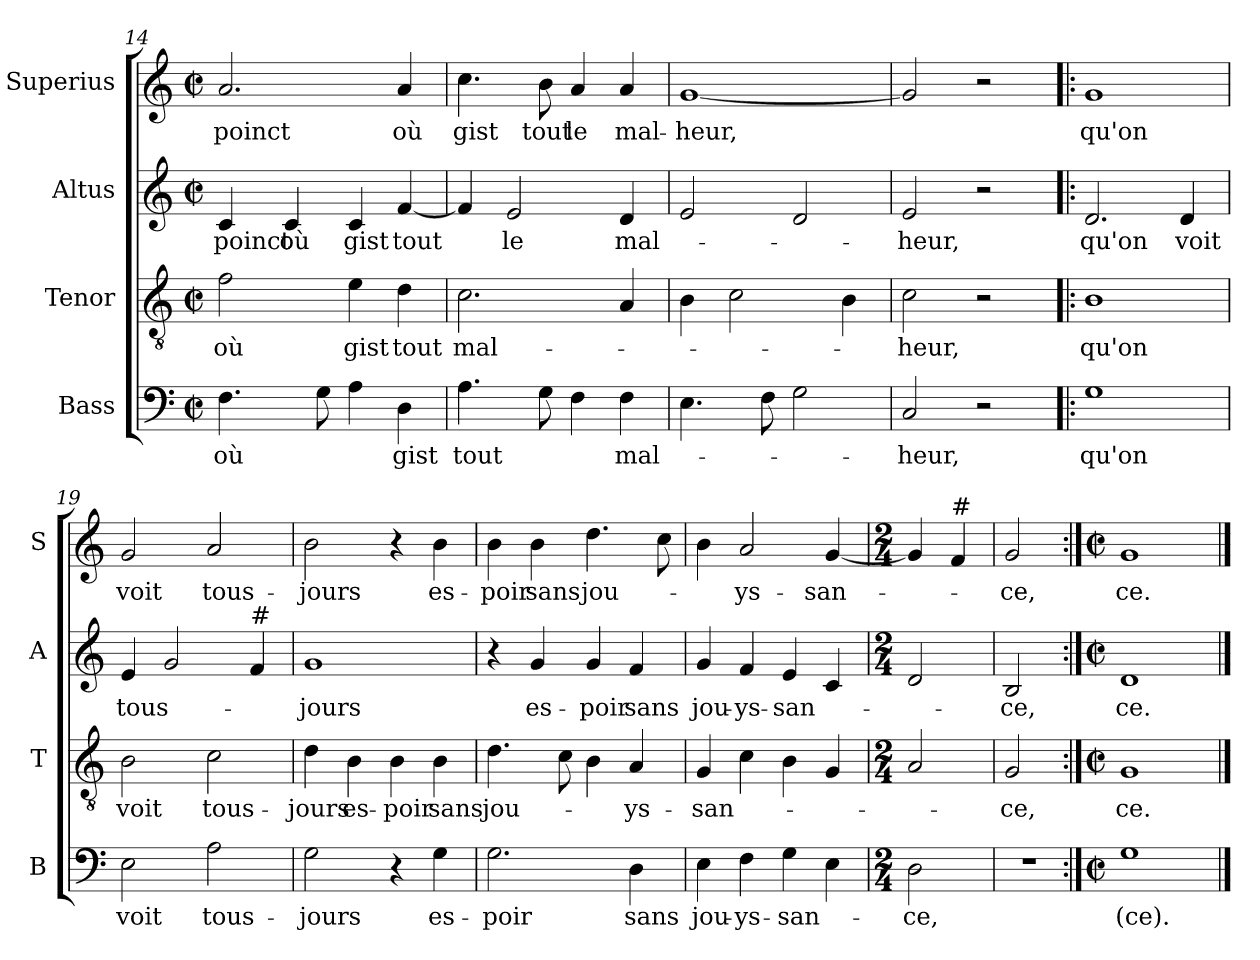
**kern	**text	**kern	**text	**kern	**text	**kern	**text
*part4	*part4	*part3	*part3	*part2	*part2	*part1	*part1
*staff4	*staff4	*staff3	*staff3	*staff2	*staff2	*staff1	*staff1
*I"Bass	*	*I"Tenor	*	*I"Altus	*	*I"Superius	*
*I'B	*	*I'T	*	*I'A	*	*I'S	*
*clefF4	*	*clefGv2	*	*clefG2	*	*clefG2	*
*k[]	*	*k[]	*	*k[]	*	*k[]	*
*C:	*	*C:	*	*C:	*	*C:	*
*M2/2	*	*M2/2	*	*M2/2	*	*M2/2	*
*met(c|)	*	*met(c|)	*	*met(c|)	*	*met(c|)	*
=14	=14	=14	=14	=14	=14	=14	=14
4.F\	où	2f\	où	4c/	poinct	2.a/	poinct
.	.	.	.	4c/	où	.	.
8G\	.	.	.	.	.	.	.
4A\	.	4e\	gist	4c/	gist	.	.
4D\	gist	4d\	tout	[4f/	tout	4a/	où
=15	=15	=15	=15	=15	=15	=15	=15
4.A\	tout	2.c\	mal-	4f/]	.	4.cc\	gist
.	.	.	.	2e/	le	.	.
8G\	.	.	.	.	.	8b\	tout
4F\	.	.	.	.	.	4a/	le
4F\	mal-	4A/	.	4d/	mal-	4a/	mal-
!!LO:PB:g=z
=16	=16	=16	=16	=16	=16	=16	=16
4.E\	.	4B\	.	2e/	.	[1g	-heur,
.	.	2c\	.	.	.	.	.
8F\	.	.	.	.	.	.	.
2G\	.	.	.	2d/	.	.	.
.	.	4B\	.	.	.	.	.
=17	=17	=17	=17	=17	=17	=17	=17
2C/	-heur,	2c\	-heur,	2e/	-heur,	2g/]	.
2r	.	2r	.	2r	.	2r	.
=18!|:	=18!|:	=18!|:	=18!|:	=18!|:	=18!|:	=18!|:	=18!|:
1G	qu'on	1B	qu'on	2.d/	qu'on	1g	qu'on
.	.	.	.	4d/	voit	.	.
=19	=19	=19	=19	=19	=19	=19	=19
2E\	voit	2B\	voit	4e/	tous-	2g/	voit
.	.	.	.	2g/	.	.	.
2A\	tous-	2c\	tous-	.	.	2a/	tous-
!	!	!	!	!LO:TX:a:t=#	!	!	!
.	.	.	.	4f/	.	.	.
=20	=20	=20	=20	=20	=20	=20	=20
2G\	-jours	4d\	-jours	1g	-jours	2b\	-jours
.	.	4B\	es-	.	.	.	.
4r	.	4B\	-poir	.	.	4r	.
4G\	es-	4B\	sans	.	.	4b\	es-
!!LO:LB:g=z
=21	=21	=21	=21	=21	=21	=21	=21
2.G\	-poir	4.d\	jou-	4r	.	4b\	-poir
.	.	.	.	4g/	es-	4b\	sans
.	.	8c\	.	.	.	.	.
.	.	4B\	.	4g/	-poir	4.dd\	jou-
4D\	sans	4A/	-ys-	4f/	sans	.	.
.	.	.	.	.	.	8cc\	.
=22	=22	=22	=22	=22	=22	=22	=22
4E\	jou-	4G/	-san-	4g/	jou-	4b\	.
4F\	-ys-	4c\	.	4f/	-ys-	2a/	-ys-
4G\	-san-	4B\	.	4e/	-san-	.	.
4E\	.	4G/	.	4c/	.	[4g/	-san-
=23	=23	=23	=23	=23	=23	=23	=23
*M2/4	*	*M2/4	*	*M2/4	*	*M2/4	*
2D\	-ce,	2A/	.	2d/	.	4g/]	.
!	!	!	!	!	!	!LO:TX:a:t=#	!
.	.	.	.	.	.	4f/	.
=24	=24	=24	=24	=24	=24	=24	=24
2r	.	2G/	-ce,	2B/	-ce,	2g/	-ce,
=25:|!	=25:|!	=25:|!	=25:|!	=25:|!	=25:|!	=25:|!	=25:|!
*M2/2	*	*M2/2	*	*M2/2	*	*M2/2	*
*met(c|)	*	*met(c|)	*	*met(c|)	*	*met(c|)	*
1G	(ce).	1G	ce.	1d	ce.	1g	ce.
==	==	==	==	==	==	==	==
*-	*-	*-	*-	*-	*-	*-	*-
